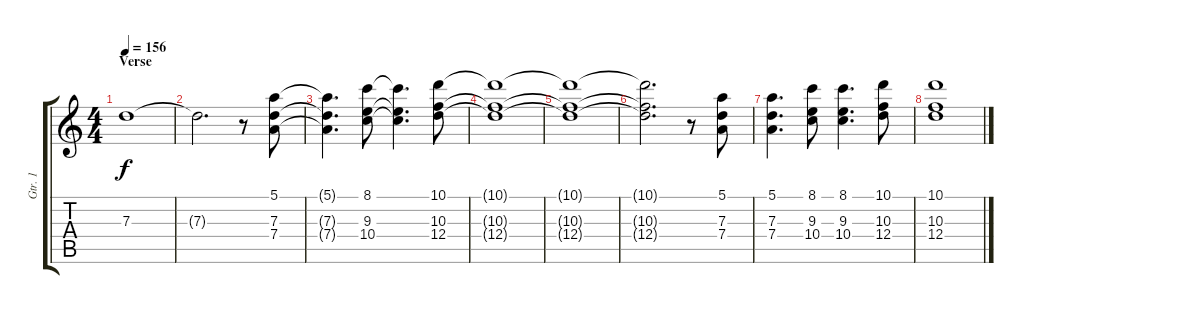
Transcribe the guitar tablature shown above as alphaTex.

\track ("Gtr. 1" "Gtr. 1") {instrument overdrivenguitar}
\staff {score tabs}
\tuning (E4 B3 G3 D3 A2 E2) {hide}
\ts (4 4)
\section ("" "Verse")
\tempo 156
\clef g2
\ks c
7.3.1{dy f} |
7.3{t}.2{d} r.8 (5.1 7.3 7.4).8 |
(5.1{t} 7.3{t} 7.4{t}).4{d} (8.1 9.3 10.4).8 (8.1{t} 9.3{t} 10.4{t}).4{d} (10.1 10.3 12.4).8 |
(10.1{t} 10.3{t} 12.4{t}).1 |
(10.1{t} 10.3{t} 12.4{t}).1 |
(10.1{t} 10.3{t} 12.4{t}).2{d} r.8 (5.1 7.3 7.4).8 |
(5.1 7.3 7.4).4{d} (8.1 9.3 10.4).8 (8.1 9.3 10.4).4{d} (10.1 10.3 12.4).8 |
(10.1 10.3 12.4).1
